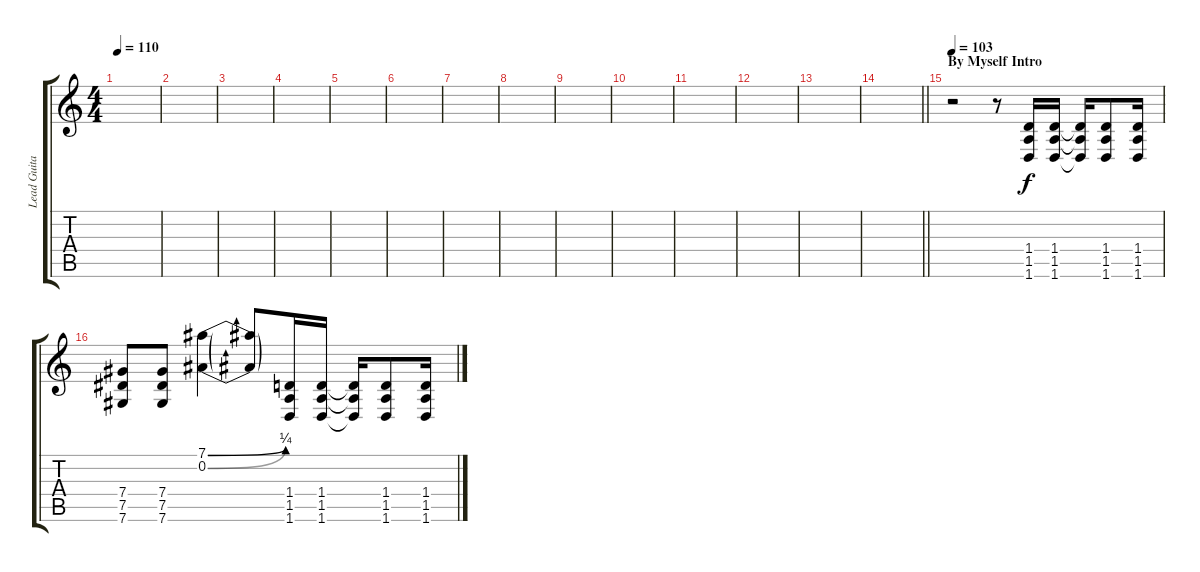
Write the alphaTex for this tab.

\track ("Lead Guitar - Brad Delson" "Lead Guita") {instrument distortionguitar}
\staff {score tabs}
\tuning (Eb4 Bb3 Gb3 Db3 Ab2 Db2) {hide}
\ts (4 4)
\tempo 110
\clef g2
\ks c
|
|
|
|
|
|
|
|
|
|
|
|
|
\barLineRight lightlight
|
\section ("" "By Myself Intro")
\tempo 103
r.2{volume 14 instrument overdrivenguitar} r.8 (1.4 1.5 1.6).16 (1.4 1.5 1.6).16 (1.4{t} 1.5{t} 1.6{t}).16 (1.4 1.5 1.6).8 (1.4 1.5 1.6).16 |
(7.4 7.5 7.6).8 (7.4 7.5 7.6).8 (7.1{be (bend 0 0 60 1)} 0.2{be (bend 0 0 60 1)}).4 (7.1{t} 0.2{t}).8 (1.4 1.5 1.6).16 (1.4 1.5 1.6).16 (1.4{t} 1.5{t} 1.6{t}).16 (1.4 1.5 1.6).8 (1.4 1.5 1.6).16
